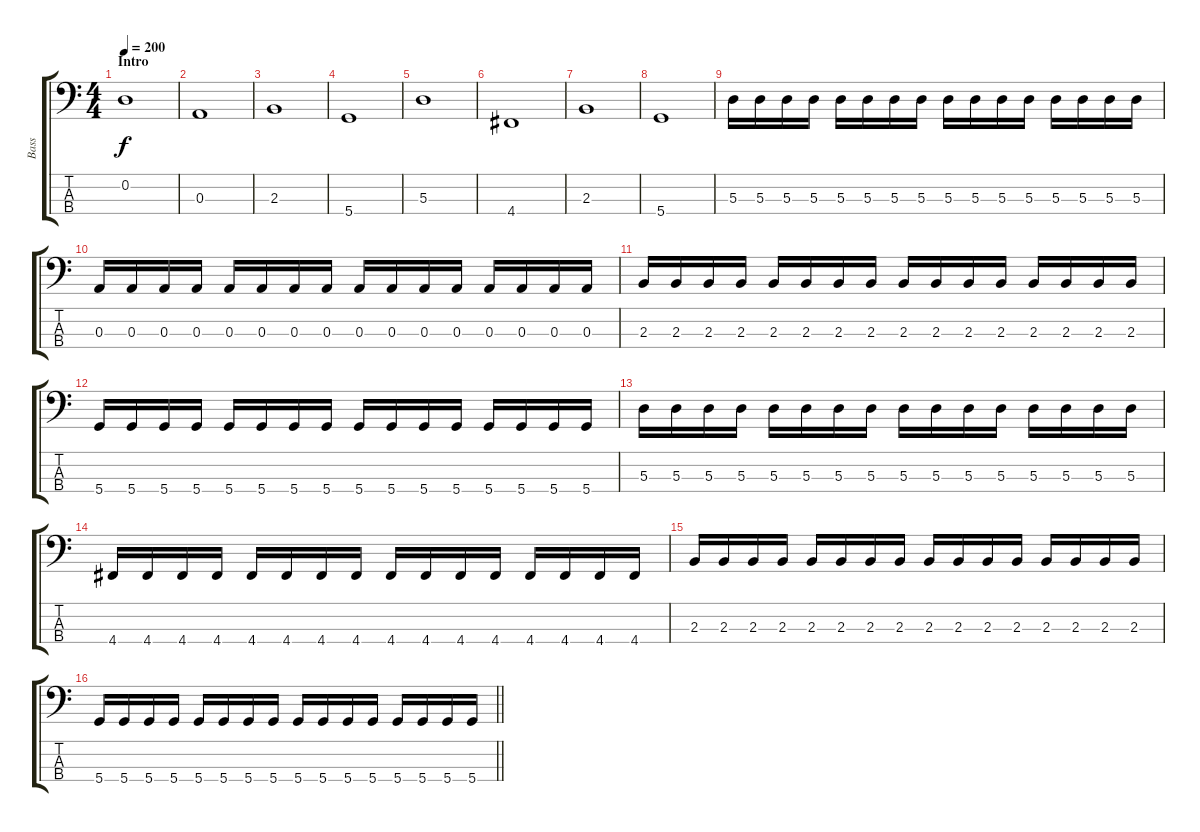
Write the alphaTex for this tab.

\track ("Bass" "Bass") {instrument electricbasspick}
\staff {score tabs}
\tuning (G2 D2 A1 D1) {hide}
\ts (4 4)
\section ("" "Intro")
\tempo 200
\clef f4
\ks c
0.2.1{dy f instrument electricbasspick} |
0.3.1 |
2.3.1 |
5.4.1 |
5.3.1 |
4.4.1 |
2.3.1 |
5.4.1 |
5.3.16 5.3.16 5.3.16 5.3.16 5.3.16 5.3.16 5.3.16 5.3.16 5.3.16 5.3.16 5.3.16 5.3.16 5.3.16 5.3.16 5.3.16 5.3.16 |
0.3.16 0.3.16 0.3.16 0.3.16 0.3.16 0.3.16 0.3.16 0.3.16 0.3.16 0.3.16 0.3.16 0.3.16 0.3.16 0.3.16 0.3.16 0.3.16 |
2.3.16 2.3.16 2.3.16 2.3.16 2.3.16 2.3.16 2.3.16 2.3.16 2.3.16 2.3.16 2.3.16 2.3.16 2.3.16 2.3.16 2.3.16 2.3.16 |
5.4.16 5.4.16 5.4.16 5.4.16 5.4.16 5.4.16 5.4.16 5.4.16 5.4.16 5.4.16 5.4.16 5.4.16 5.4.16 5.4.16 5.4.16 5.4.16 |
5.3.16 5.3.16 5.3.16 5.3.16 5.3.16 5.3.16 5.3.16 5.3.16 5.3.16 5.3.16 5.3.16 5.3.16 5.3.16 5.3.16 5.3.16 5.3.16 |
4.4.16 4.4.16 4.4.16 4.4.16 4.4.16 4.4.16 4.4.16 4.4.16 4.4.16 4.4.16 4.4.16 4.4.16 4.4.16 4.4.16 4.4.16 4.4.16 |
2.3.16 2.3.16 2.3.16 2.3.16 2.3.16 2.3.16 2.3.16 2.3.16 2.3.16 2.3.16 2.3.16 2.3.16 2.3.16 2.3.16 2.3.16 2.3.16 |
\barLineRight lightlight
5.4.16 5.4.16 5.4.16 5.4.16 5.4.16 5.4.16 5.4.16 5.4.16 5.4.16 5.4.16 5.4.16 5.4.16 5.4.16 5.4.16 5.4.16 5.4.16
